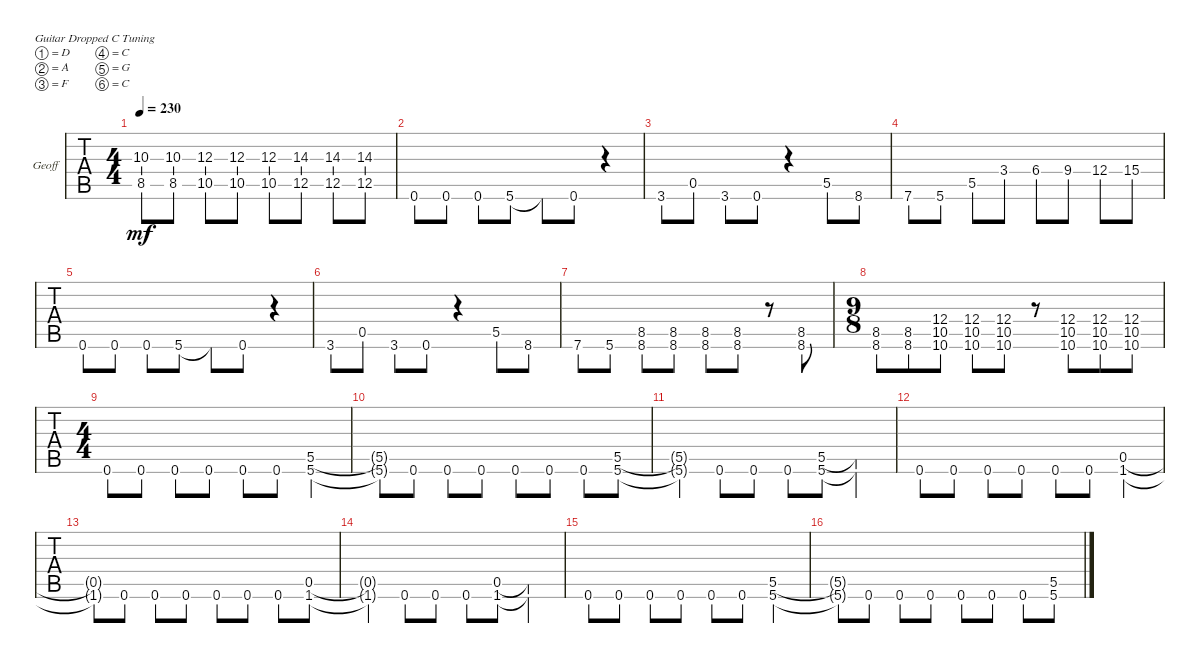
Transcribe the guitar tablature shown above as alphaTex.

\bracketExtendMode groupsimilarinstruments
\firstSystemTrackNameOrientation horizontal
\otherSystemsTrackNameOrientation horizontal
\track ("GeoFuck" "Geoff") {instrument acousticgrandpiano}
\staff {tabs}
\tuning (D4 A3 F3 C3 G2 C2)
\displaytranspose 12
\ts (4 4)
\tempo 230
\clef g2
\ks c
(10.3 8.5).8{dy mf} (10.3 8.5).8 (12.3 10.5).8 (12.3 10.5).8 (12.3 10.5).8 (14.3 12.5).8 (14.3 12.5).8 (14.3 12.5).8 |
0.6.8 0.6.8 0.6.8 5.6.8 5.6{t}.8 0.6.8 r.4 |
3.6.8 0.5.8 3.6.8 0.6.8 r.4 5.5.8 8.6.8 |
7.6.8 5.6.8 5.5.8 3.4.8 6.4.8 9.4.8 12.4.8 15.4.8 |
0.6.8 0.6.8 0.6.8 5.6.8 5.6{t}.8 0.6.8 r.4 |
3.6.8 0.5.8 3.6.8 0.6.8 r.4 5.5.8 8.6.8 |
7.6.8 5.6.8 (8.5 8.6).8 (8.5 8.6).8 (8.5 8.6).8 (8.5 8.6).8 r.8 (8.5 8.6).8 |
\ts (9 8)
(8.6 8.5).8 (8.6 8.5).8 (10.6 10.5 12.4).8 (10.6 10.5 12.4).8 (10.6 10.5 12.4).8 r.8 (10.6 10.5 12.4).8 (10.6 10.5 12.4).8 (10.6 10.5 12.4).8 |
\ts (4 4)
0.6.8 0.6.8 0.6.8 0.6.8 0.6.8 0.6.8 (5.5 5.6).4 |
(5.5{t} 5.6{t}).8 0.6.8 0.6.8 0.6.8 0.6.8 0.6.8 0.6.8 (5.5 5.6).8 |
(5.5{t} 5.6{t}).4 0.6.8 0.6.8 0.6.8 (5.5 5.6).8 (5.5{t} 5.6{t}).4 |
0.6.8 0.6.8 0.6.8 0.6.8 0.6.8 0.6.8 (0.5 1.6).4 |
(0.5{t} 1.6{t}).8 0.6.8 0.6.8 0.6.8 0.6.8 0.6.8 0.6.8 (0.5 1.6).8 |
(0.5{t} 1.6{t}).4 0.6.8 0.6.8 0.6.8 (0.5 1.6).8 (0.5{t} 1.6{t}).4 |
0.6.8 0.6.8 0.6.8 0.6.8 0.6.8 0.6.8 (5.5 5.6).4 |
(5.5{t} 5.6{t}).8 0.6.8 0.6.8 0.6.8 0.6.8 0.6.8 0.6.8 (5.5 5.6).8
